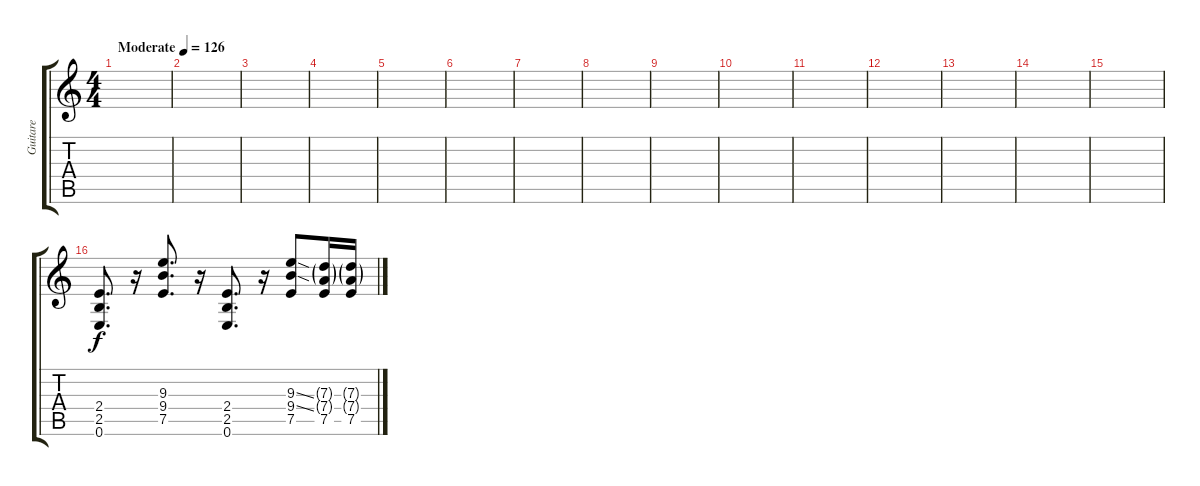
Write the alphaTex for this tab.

\track ("Guitare" "Guitare") {instrument distortionguitar}
\staff {score tabs}
\tuning (E4 B3 G3 D3 A2 E2) {hide}
\ts (4 4)
\tempo (126 "Moderate")
\clef g2
\ks c
|
|
|
|
|
|
|
|
|
|
|
|
|
|
|
(2.4 2.5 0.6).8{d} r.16 (9.3 9.4 7.5).8{d} r.16 (2.4 2.5 0.6).8{d} r.16 (9.3{ss} 9.4{ss} 7.5).8 (7.3{g} 7.4{g} 7.5).16 (7.3{g} 7.4{g} 7.5).16
